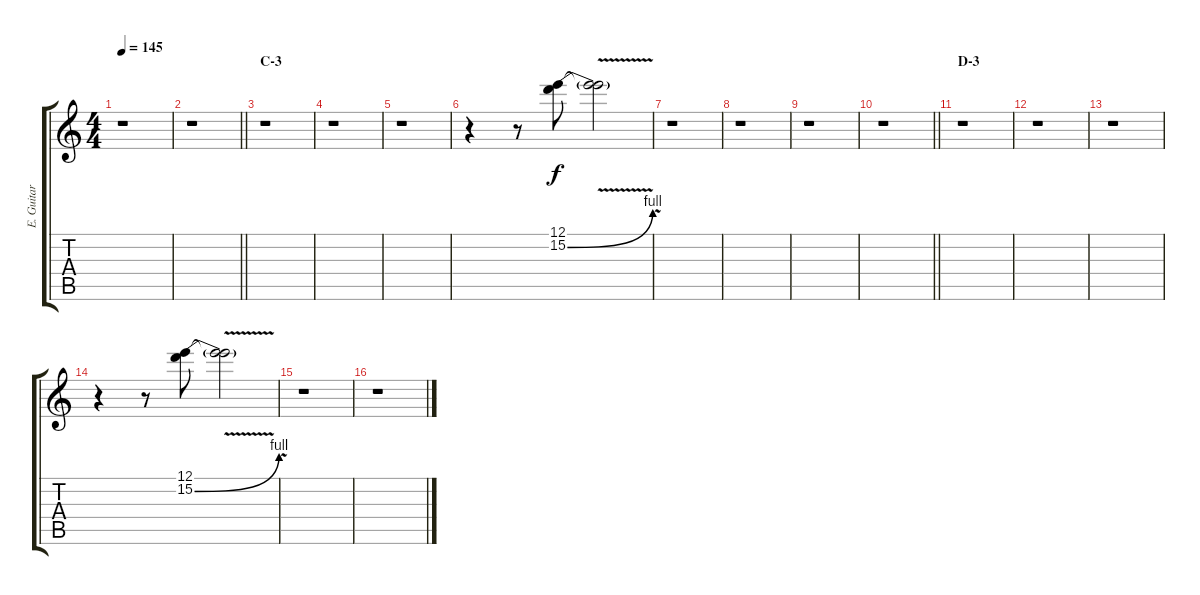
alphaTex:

\track ("E. Guitar II" "E. Guitar ") {instrument overdrivenguitar}
\staff {score tabs}
\tuning (E4 B3 G3 D3 A2 E2) {hide}
\ts (4 4)
\tempo 145
\clef g2
\ks c
r.1{dy fff} |
\barLineRight lightlight
r.1 |
\section ("" "C-3")
r.1 |
r.1 |
r.1 |
r.4 r.8 (12.1 15.2{be (bend 0 0 60 4)}).8{dy f} (12.1{v t} 15.2{v t}).2 |
r.1 |
r.1 |
r.1 |
\barLineRight lightlight
r.1 |
\section ("" "D-3")
r.1 |
r.1 |
r.1 |
r.4 r.8 (12.1 15.2{be (bend 0 0 60 4)}).8 (12.1{v t} 15.2{v t}).2 |
r.1 |
r.1
